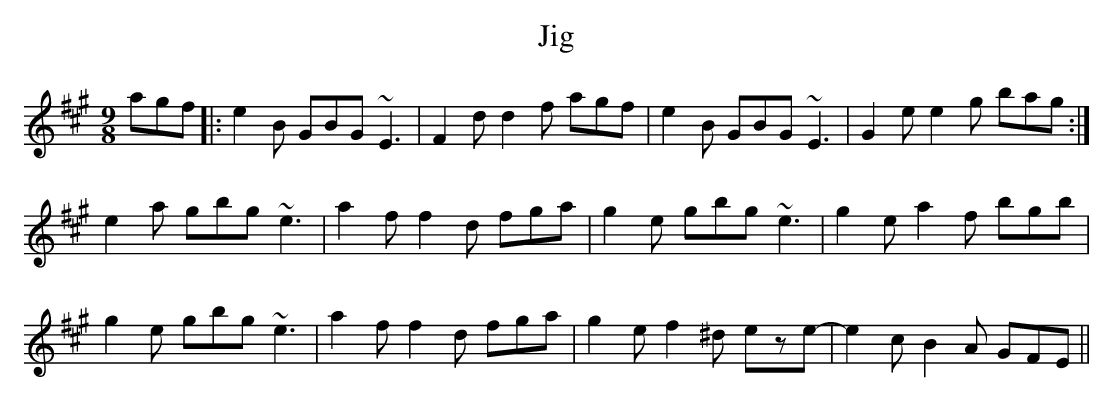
X:1
T: Jig
M: 9/8
L: 1/8
K: Amaj
agf|:e2B GBG ~E3|F2d d2f agf|e2B GBG ~E3|G2e e2g bag:|
e2a gbg ~e3|a2f f2d fga|g2e gbg ~e3|g2e a2f bgb|
g2e gbg ~e3|a2f f2d fga|g2e f2^d eze-|e2c B2A GFE||
